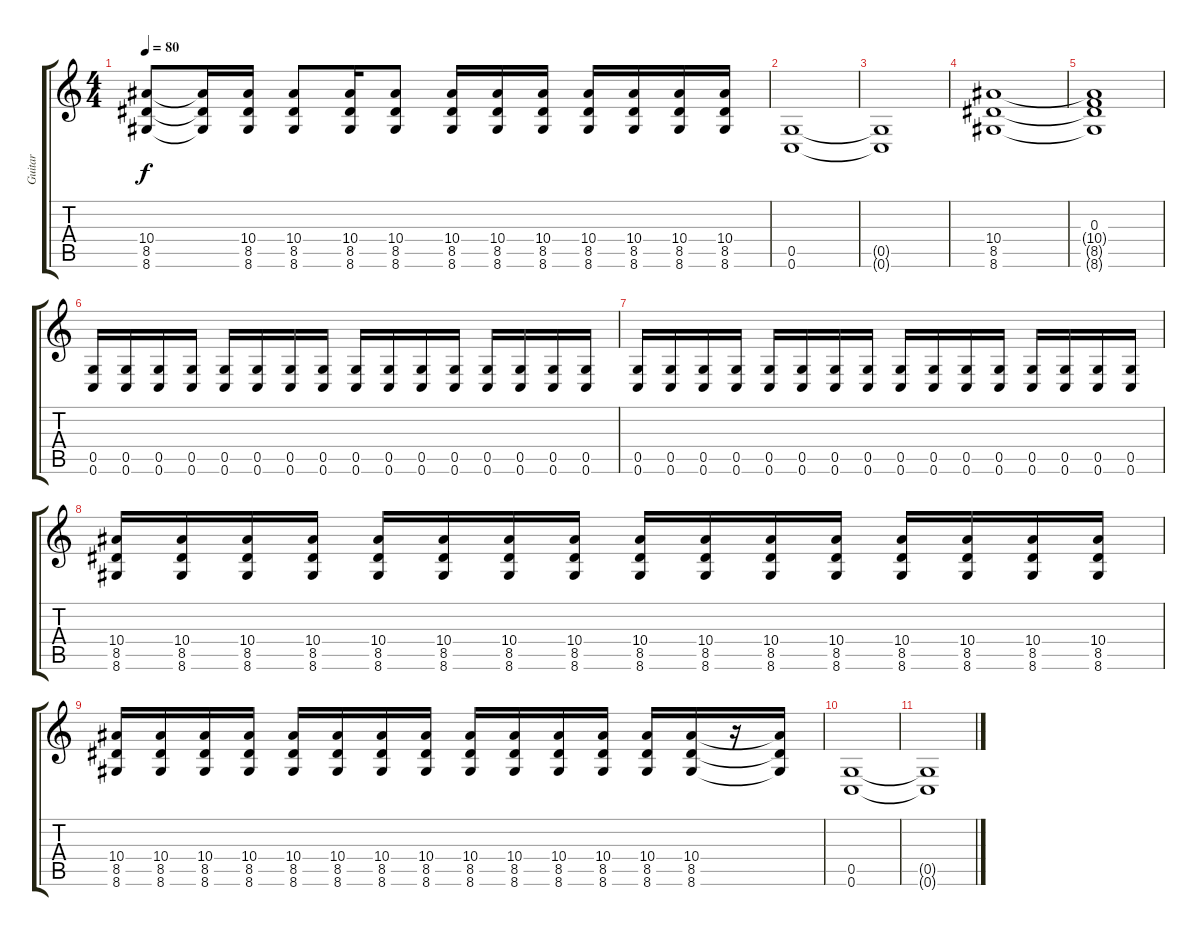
\track ("Guitar" "Guitar") {instrument distortionguitar}
\staff {score tabs}
\tuning (D4 A3 F3 C3 G2 C2) {hide}
\ts (4 4)
\tempo 80
\clef g2
\ks c
(10.4 8.5 8.6).8{dy f} (10.4{t} 8.5{t} 8.6{t}).16 (10.4 8.5 8.6).16 (10.4 8.5 8.6).8 (10.4 8.5 8.6).16 (10.4 8.5 8.6).8 (10.4 8.5 8.6).16 (10.4 8.5 8.6).16 (10.4 8.5 8.6).16 (10.4 8.5 8.6).16 (10.4 8.5 8.6).16 (10.4 8.5 8.6).16 (10.4 8.5 8.6).16 |
(0.5 0.6).1 |
(0.5{t} 0.6{t}).1 |
(10.4 8.5 8.6).1 |
(0.3 10.4{t} 8.5{t} 8.6{t}).1 |
(0.5 0.6).16 (0.5 0.6).16 (0.5 0.6).16 (0.5 0.6).16 (0.5 0.6).16 (0.5 0.6).16 (0.5 0.6).16 (0.5 0.6).16 (0.5 0.6).16 (0.5 0.6).16 (0.5 0.6).16 (0.5 0.6).16 (0.5 0.6).16 (0.5 0.6).16 (0.5 0.6).16 (0.5 0.6).16 |
(0.5 0.6).16 (0.5 0.6).16 (0.5 0.6).16 (0.5 0.6).16 (0.5 0.6).16 (0.5 0.6).16 (0.5 0.6).16 (0.5 0.6).16 (0.5 0.6).16 (0.5 0.6).16 (0.5 0.6).16 (0.5 0.6).16 (0.5 0.6).16 (0.5 0.6).16 (0.5 0.6).16 (0.5 0.6).16 |
(10.4 8.5 8.6).16 (10.4 8.5 8.6).16 (10.4 8.5 8.6).16 (10.4 8.5 8.6).16 (10.4 8.5 8.6).16 (10.4 8.5 8.6).16 (10.4 8.5 8.6).16 (10.4 8.5 8.6).16 (10.4 8.5 8.6).16 (10.4 8.5 8.6).16 (10.4 8.5 8.6).16 (10.4 8.5 8.6).16 (10.4 8.5 8.6).16 (10.4 8.5 8.6).16 (10.4 8.5 8.6).16 (10.4 8.5 8.6).16 |
(10.4 8.5 8.6).16 (10.4 8.5 8.6).16 (10.4 8.5 8.6).16 (10.4 8.5 8.6).16 (10.4 8.5 8.6).16 (10.4 8.5 8.6).16 (10.4 8.5 8.6).16 (10.4 8.5 8.6).16 (10.4 8.5 8.6).16 (10.4 8.5 8.6).16 (10.4 8.5 8.6).16 (10.4 8.5 8.6).16 (10.4 8.5 8.6).16 (10.4 8.5 8.6).16 r.16 (10.4{t} 8.5{t} 8.6{t}).16 |
(0.5 0.6).1 |
(0.5{t} 0.6{t}).1
